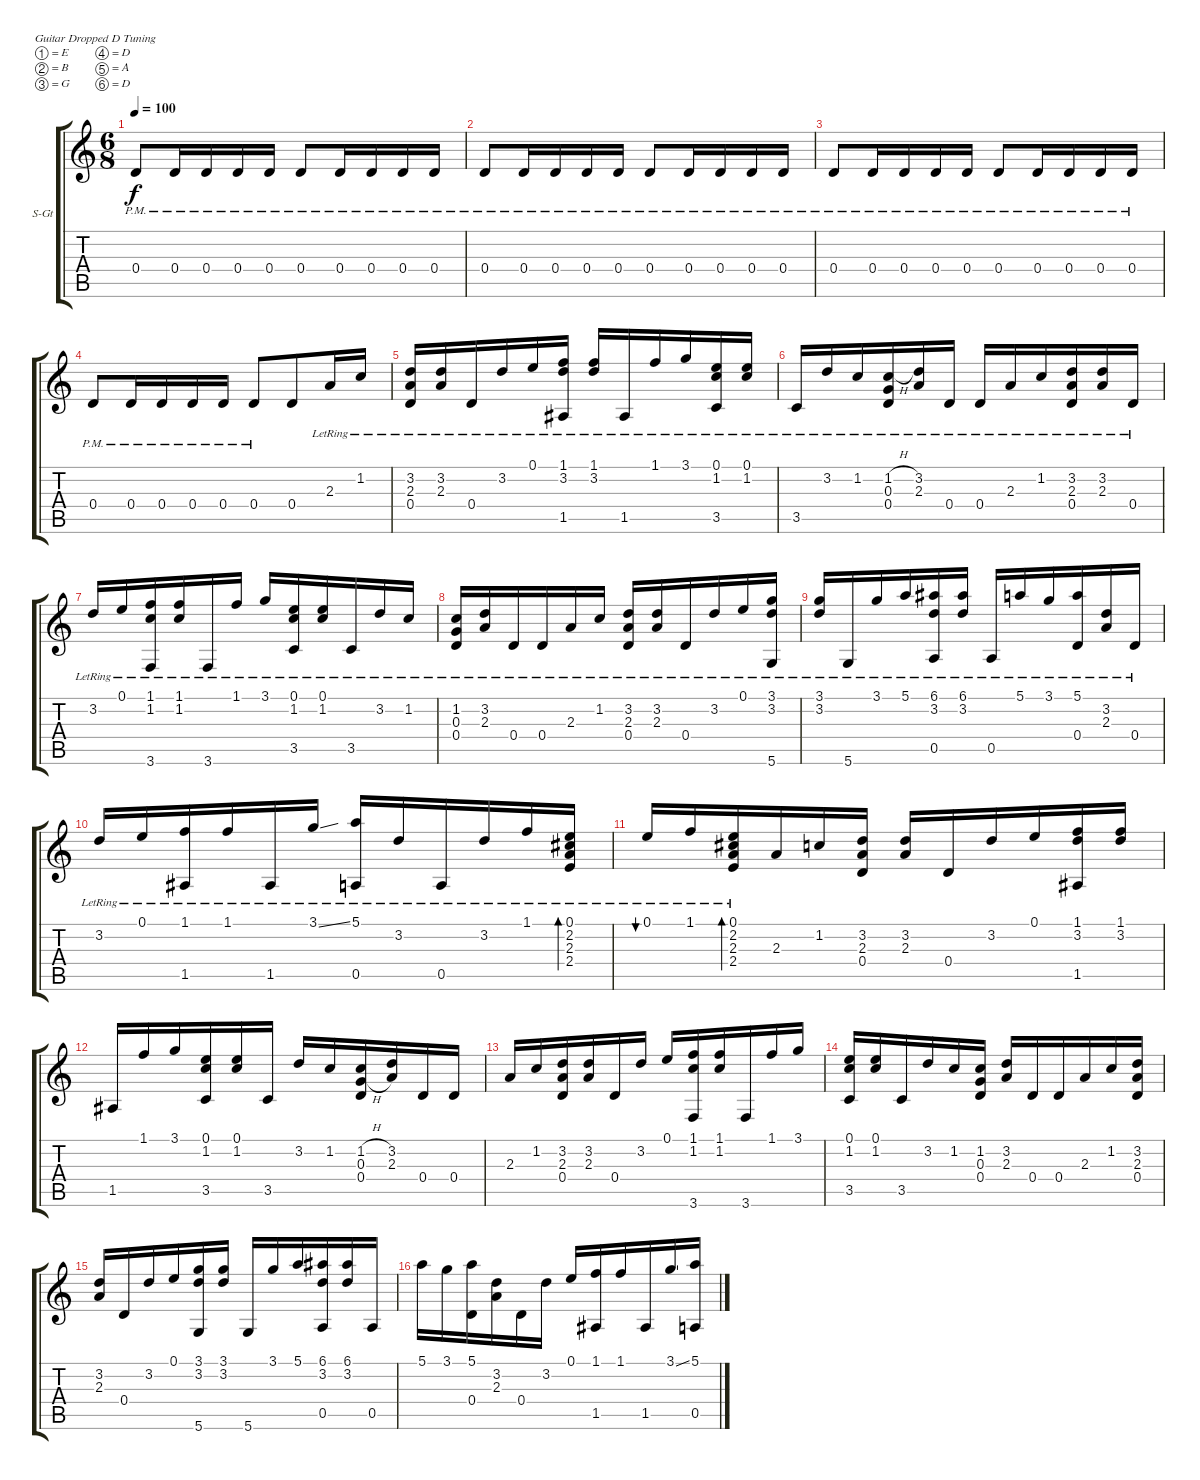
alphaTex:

\defaultSystemsLayout 4
\bracketExtendMode groupsimilarinstruments
\firstSystemTrackNameOrientation horizontal
\otherSystemsTrackNameOrientation horizontal
\track ("Steel Guitar" "S-Gt") {instrument acousticguitarsteel}
\staff {score tabs}
\tuning (E4 B3 G3 D3 A2 D2)
\ts (6 8)
\tempo 100
\clef g2
\ks c
0.4{pm}.8{dy f instrument acousticguitarsteel} 0.4{pm}.16 0.4{pm}.16 0.4{pm}.16 0.4{pm}.16 0.4{pm}.8 0.4{pm}.16 0.4{pm}.16 0.4{pm}.16 0.4{pm}.16 |
0.4{pm}.8 0.4{pm}.16 0.4{pm}.16 0.4{pm}.16 0.4{pm}.16 0.4{pm}.8 0.4{pm}.16 0.4{pm}.16 0.4{pm}.16 0.4{pm}.16 |
0.4{pm}.8 0.4{pm}.16 0.4{pm}.16 0.4{pm}.16 0.4{pm}.16 0.4{pm}.8 0.4{pm}.16 0.4{pm}.16 0.4{pm}.16 0.4{pm}.16 |
0.4{pm}.8 0.4{pm}.16 0.4{pm}.16 0.4{pm}.16 0.4{pm}.16 0.4{pm}.8 0.4.8 2.3{lr}.16 1.2{lr}.16 |
(2.3{lr} 3.2{lr} 0.4{lr}).16 (3.2{lr} 2.3{lr}).16 0.4{lr}.16 3.2{lr}.16 0.1{lr}.16 (1.5{lr} 3.2{lr} 1.1{lr}).16 (1.1{lr} 3.2{lr}).16 1.5{lr}.16 1.1{lr}.16 3.1{lr}.16 (3.5{lr} 1.2{lr} 0.1{lr}).16 (0.1{lr} 1.2{lr}).16 |
3.5{lr}.16 3.2{lr}.16 1.2{lr}.16 (0.3{h lr} 1.2{h lr} 0.4{lr}).16 (3.2{lr} 2.3{lr}).16 0.4{lr}.16 0.4{lr}.16 2.3{lr}.16 1.2{lr}.16 (3.2{lr} 2.3{lr} 0.4{lr}).16 (3.2{lr} 2.3{lr}).16 0.4{lr}.16 |
3.2{lr}.16 0.1{lr}.16 (3.6{lr} 1.1{lr} 1.2{lr}).16 (1.1{lr} 1.2{lr}).16 3.6{lr}.16 1.1{lr}.16 3.1{lr}.16 (0.1{lr} 1.2{lr} 3.5{lr}).16 (0.1{lr} 1.2{lr}).16 3.5{lr}.16 3.2{lr}.16 1.2{lr}.16 |
(1.2{lr} 0.3{lr} 0.4{lr}).16 (3.2{lr} 2.3{lr}).16 0.4{lr}.16 0.4{lr}.16 2.3{lr}.16 1.2{lr}.16 (3.2{lr} 2.3{lr} 0.4{lr}).16 (3.2{lr} 2.3{lr}).16 0.4{lr}.16 3.2{lr}.16 0.1{lr}.16 (3.1{lr} 5.6{lr} 3.2{lr}).16 |
(3.2{lr} 3.1{lr}).16 5.6{lr}.16 3.1{lr}.16 5.1{lr}.16 (6.1{lr} 3.2{lr} 0.5{lr}).16 (6.1{lr} 3.2{lr}).16 0.5{lr}.16 5.1{lr}.16 3.1{lr}.16 (0.4{lr} 5.1{lr}).16 (3.2{lr} 2.3{lr}).16 0.4{lr}.16 |
3.2{lr}.16 0.1{lr}.16 (1.1{lr} 1.5{lr}).16 1.1{lr}.16 1.5{lr}.16 3.1{ss lr}.16 (5.1{lr} 0.5{lr}).16 3.2{lr}.16 0.5{lr}.16 3.2{lr}.16 1.1{lr}.16 (2.4{lr} 2.3{lr} 2.2{lr} 0.1{lr}).16{bd 60} |
0.1{lr}.16{bu 60} 1.1{lr}.16 (2.4{lr} 2.3{lr} 2.2{lr} 0.1{lr}).16{bd 60} 2.3.16 1.2.16 (3.2 2.3 0.4).16 (3.2 2.3).16 0.4.16 3.2.16 0.1.16 (1.1 3.2 1.5).16 (1.1 3.2).16 |
1.5.16 1.1.16 3.1.16 (0.1 1.2 3.5).16 (0.1 1.2).16 3.5.16 3.2.16 1.2.16 (1.2{h} 0.3{h} 0.4).16 (3.2 2.3).16 0.4.16 0.4.16 |
2.3.16 1.2.16 (3.2 2.3 0.4).16 (3.2 2.3).16 0.4.16 3.2.16 0.1.16 (1.1 1.2 3.6).16 (1.1 1.2).16 3.6.16 1.1.16 3.1.16 |
(0.1 1.2 3.5).16 (0.1 1.2).16 3.5.16 3.2.16 1.2.16 (1.2 0.3 0.4).16 (3.2 2.3).16 0.4.16 0.4.16 2.3.16 1.2.16 (3.2 2.3 0.4).16 |
(2.3 3.2).16 0.4.16 3.2.16 0.1.16 (3.1 3.2 5.6).16 (3.1 3.2).16 5.6.16 3.1.16 5.1.16 (6.1 3.2 0.5).16 (6.1 3.2).16 0.5.16 |
5.1.16 3.1.16 (5.1 0.4).16 (3.2 2.3).16 0.4.16 3.2.16 0.1.16 (1.1 1.5).16 1.1.16 1.5.16 3.1{ss}.16 (5.1 0.5).16
